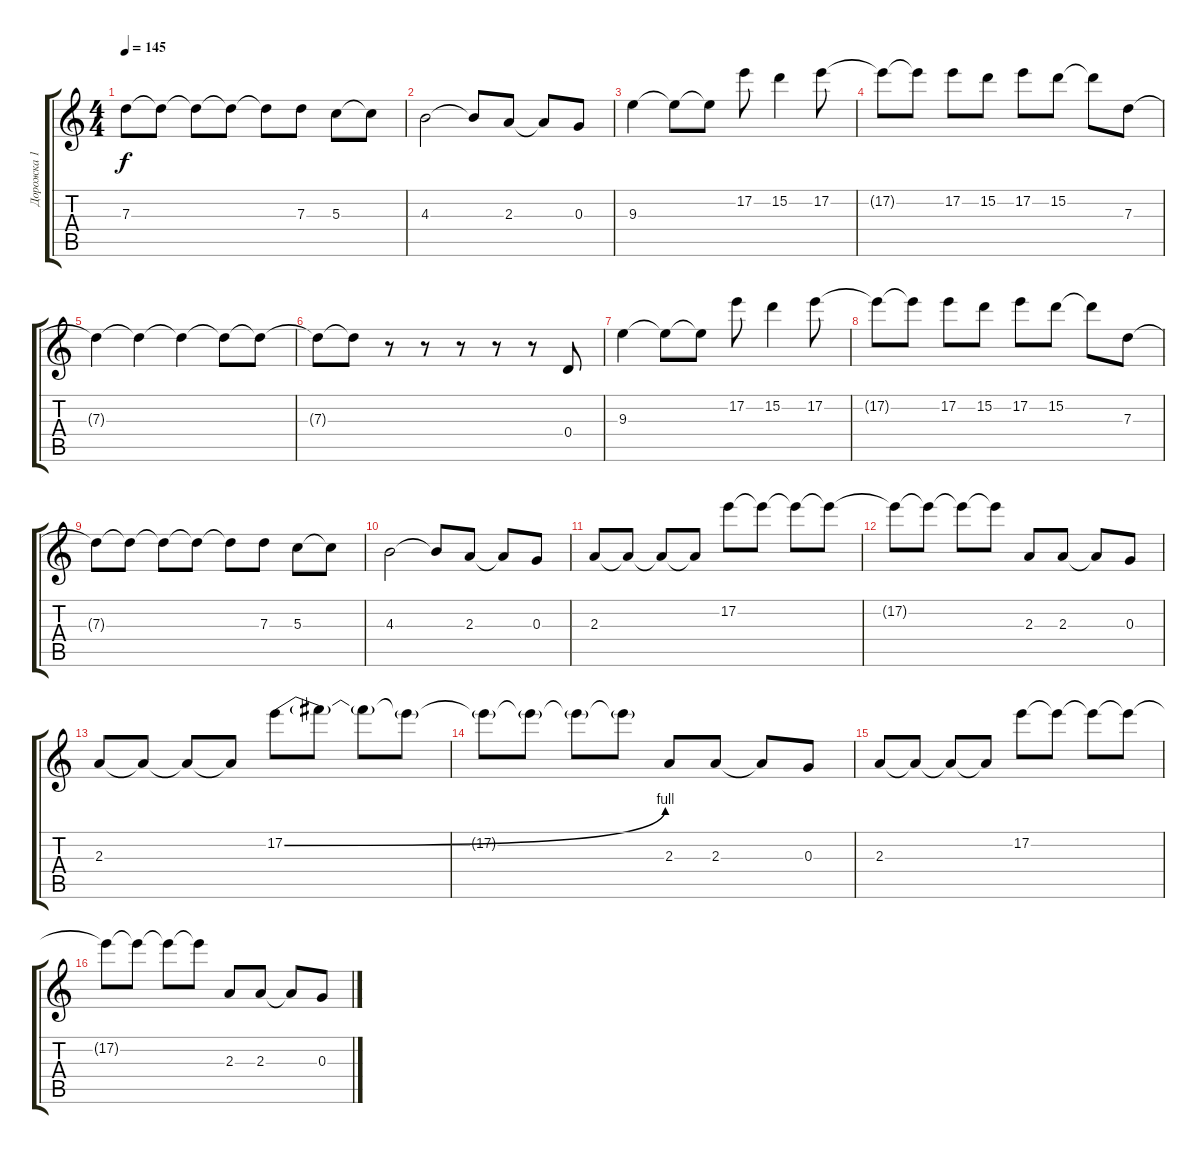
\track ("Дорожка 1" "Дорожка 1") {instrument acousticguitarnylon}
\staff {score tabs}
\tuning (E4 B3 G3 D3 A2 E2) {hide}
\ts (4 4)
\tempo 145
\clef g2
\ks c
7.3{t}.8{dy f} 7.3{t}.8 7.3{t}.8 7.3{t}.8 7.3{t}.8 7.3.8 5.3.8 5.3{t}.8 |
4.3.2 4.3{t}.8 2.3.8 2.3{t}.8 0.3.8 |
9.3.4 9.3{t}.8 9.3{t}.8 17.2.8 15.2.4 17.2.8 |
17.2{t}.8 17.2{t}.8 17.2.8 15.2.8 17.2.8 15.2.8 15.2{t}.8 7.3.8 |
7.3{t}.4 7.3{t}.4 7.3{t}.4 7.3{t}.8 7.3{t}.8 |
7.3{t}.8 7.3{t}.8 r.8 r.8 r.8 r.8 r.8 0.4.8 |
9.3.4 9.3{t}.8 9.3{t}.8 17.2.8 15.2.4 17.2.8 |
17.2{t}.8 17.2{t}.8 17.2.8 15.2.8 17.2.8 15.2.8 15.2{t}.8 7.3.8 |
7.3{t}.8 7.3{t}.8 7.3{t}.8 7.3{t}.8 7.3{t}.8 7.3.8 5.3.8 5.3{t}.8 |
4.3.2 4.3{t}.8 2.3.8 2.3{t}.8 0.3.8 |
2.3.8 2.3{t}.8 2.3{t}.8 2.3{t}.8 17.2.8 17.2{t}.8 17.2{t}.8 17.2{t}.8 |
17.2{t}.8 17.2{t}.8 17.2{t}.8 17.2{t}.8 2.3.8 2.3.8 2.3{t}.8 0.3.8 |
2.3.8 2.3{t}.8 2.3{t}.8 2.3{t}.8 17.2{be (bend 0 0 60 4)}.8 17.2{t}.8 17.2{t}.8 17.2{t}.8 |
17.2{t}.8 17.2{t}.8 17.2{t}.8 17.2{t}.8 2.3.8 2.3.8 2.3{t}.8 0.3.8 |
2.3.8 2.3{t}.8 2.3{t}.8 2.3{t}.8 17.2.8 17.2{t}.8 17.2{t}.8 17.2{t}.8 |
17.2{t}.8 17.2{t}.8 17.2{t}.8 17.2{t}.8 2.3.8 2.3.8 2.3{t}.8 0.3.8
